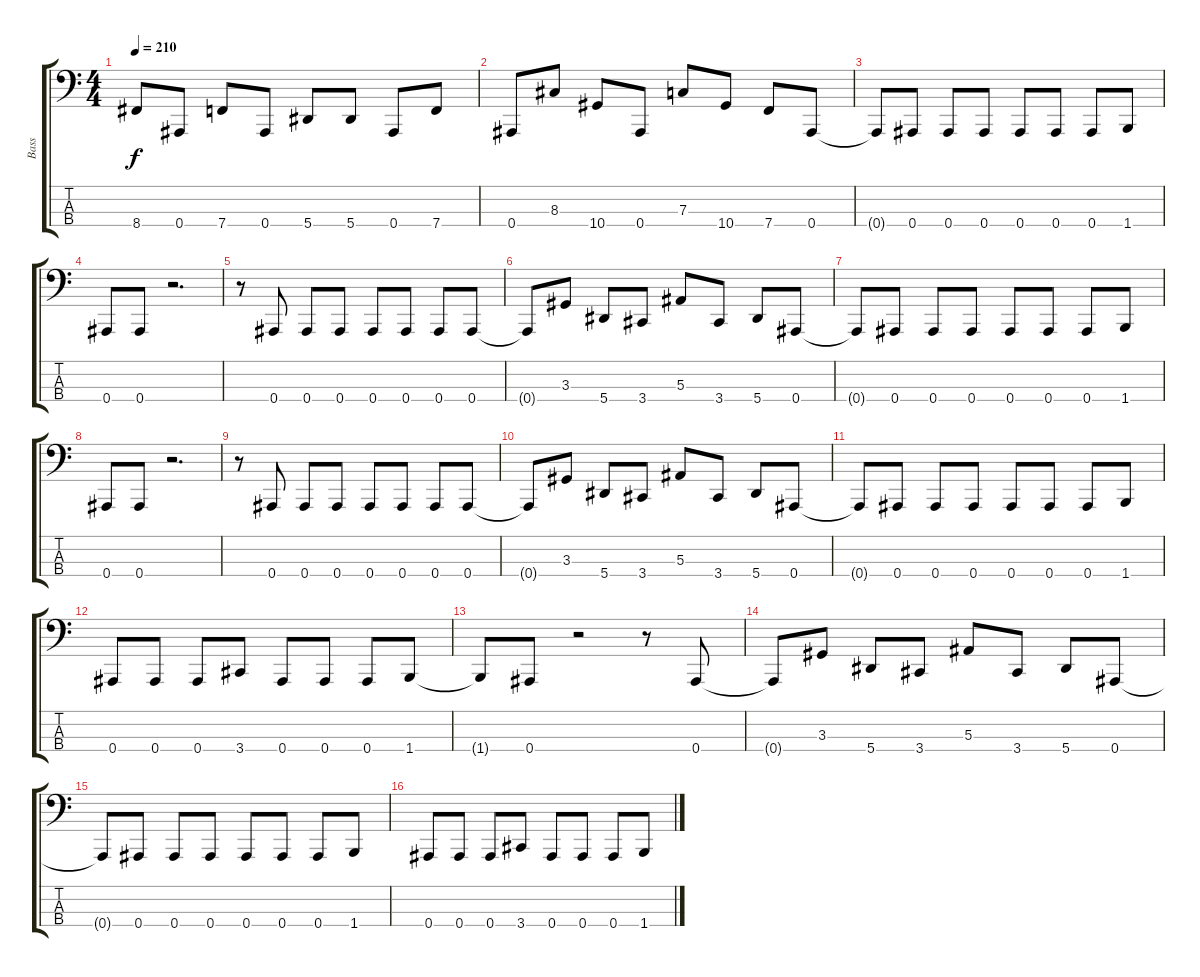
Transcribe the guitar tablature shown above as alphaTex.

\track ("Bass" "Bass") {instrument electricbasspick}
\staff {score tabs}
\tuning (Eb2 Bb1 F1 Bb0) {hide}
\ts (4 4)
\tempo 210
\clef f4
\ks c
8.4{t}.8{dy f} 0.4.8 7.4.8 0.4.8 5.4.8 5.4.8 0.4.8 7.4.8 |
0.4.8 8.3.8 10.4.8 0.4.8 7.3.8 10.4.8 7.4.8 0.4.8 |
0.4{t}.8 0.4.8 0.4.8 0.4.8 0.4.8 0.4.8 0.4.8 1.4.8 |
0.4.8 0.4.8 r.2{d} |
r.8 0.4.8 0.4.8 0.4.8 0.4.8 0.4.8 0.4.8 0.4.8 |
0.4{t}.8 3.3.8 5.4.8 3.4.8 5.3.8 3.4.8 5.4.8 0.4.8 |
0.4{t}.8 0.4.8 0.4.8 0.4.8 0.4.8 0.4.8 0.4.8 1.4.8 |
0.4.8 0.4.8 r.2{d} |
r.8 0.4.8 0.4.8 0.4.8 0.4.8 0.4.8 0.4.8 0.4.8 |
0.4{t}.8 3.3.8 5.4.8 3.4.8 5.3.8 3.4.8 5.4.8 0.4.8 |
0.4{t}.8 0.4.8 0.4.8 0.4.8 0.4.8 0.4.8 0.4.8 1.4.8 |
0.4.8 0.4.8 0.4.8 3.4.8 0.4.8 0.4.8 0.4.8 1.4.8 |
1.4{t}.8 0.4.8 r.2 r.8 0.4.8 |
0.4{t}.8 3.3.8 5.4.8 3.4.8 5.3.8 3.4.8 5.4.8 0.4.8 |
0.4{t}.8 0.4.8 0.4.8 0.4.8 0.4.8 0.4.8 0.4.8 1.4.8 |
0.4.8 0.4.8 0.4.8 3.4.8 0.4.8 0.4.8 0.4.8 1.4.8
